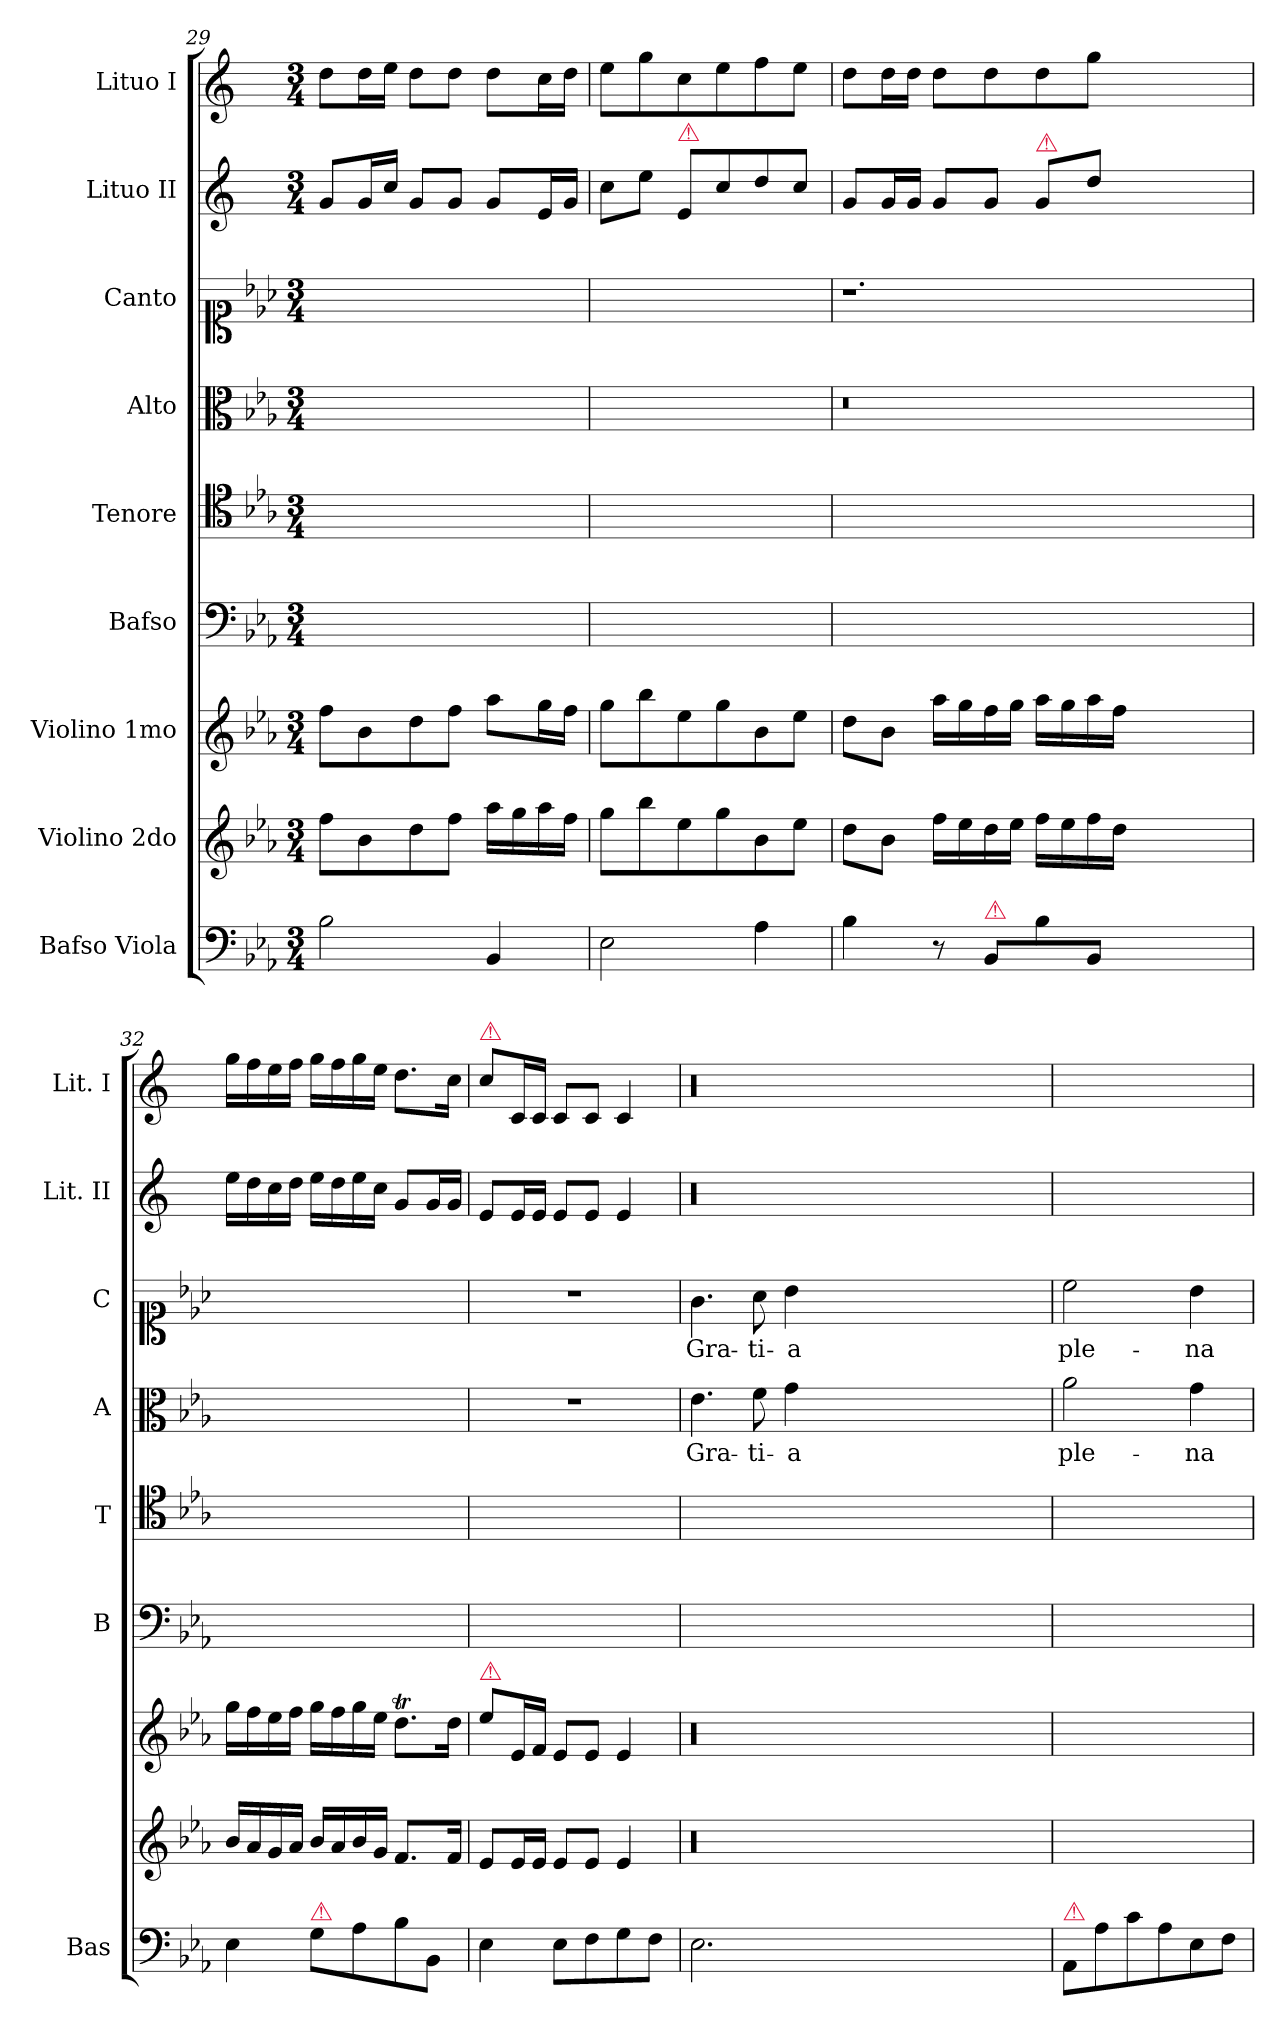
**kern	**kern	**kern	**kern	**kern	**kern	**text	**kern	**text	**kern	**kern
*part9	*part8	*part7	*part6	*part5	*part4	*part4	*part3	*part3	*part2	*part1
*staff9	*staff8	*staff7	*staff6	*staff5	*staff4	*staff4	*staff3	*staff3	*staff2	*staff1
*I"Bafso Viola	*I"Violino 2do	*I"Violino 1mo	*I"Bafso	*I"Tenore	*I"Alto	*	*I"Canto	*	*I"Lituo II	*I"Lituo I
*I'Bas	*	*	*I'B	*I'T	*I'A	*	*I'C	*	*I'Lit. II	*I'Lit. I
*clefF4	*clefG2	*clefG2	*clefF4	*clefC4	*clefC3	*	*clefC1	*	*clefG2	*clefG2
*	*	*	*	*	*	*	*	*	*ITrd-2c-3	*ITrd-2c-3
*k[b-e-a-]	*k[b-e-a-]	*k[b-e-a-]	*k[b-e-a-]	*k[b-e-a-]	*k[b-e-a-]	*	*k[b-e-a-]	*	*k[b-e-a-]	*k[b-e-a-]
*M3/4	*M3/4	*M3/4	*M3/4	*M3/4	*M3/4	*	*M3/4	*	*M3/4	*M3/4
=29	=29	=29	=29	=29	=29	=29	=29	=29	=29	=29
2B-\	8ff\L	8ff\L	2.ryy	2.ryy	2.ryy	.	2.ryy	.	8b-/L	8ff\L
.	8b-\	8b-\	.	.	.	.	.	.	16b-/L	16ff\L
.	.	.	.	.	.	.	.	.	16ee-/JJ	16gg\JJ
.	8dd\	8dd\	.	.	.	.	.	.	8b-/L	8ff\L
.	8ff\J	8ff\J	.	.	.	.	.	.	8b-/J	8ff\J
4BB-/	16aa-\LL	8aa-\L	.	.	.	.	.	.	8b-/L	8ff\L
.	16gg\	.	.	.	.	.	.	.	.	.
.	16aa-\	16gg\L	.	.	.	.	.	.	16g/L	16ee-\L
.	16ff\JJ	16ff\JJ	.	.	.	.	.	.	16b-/JJ	16ff\JJ
=30	=30	=30	=30	=30	=30	=30	=30	=30	=30	=30
2E-\	8gg\L	8gg\L	2.ryy	2.ryy	2.ryy	.	2.ryy	.	8ee-\L	8gg\L
.	8bb-\	8bb-\	.	.	.	.	.	.	8gg\J	8bb-\
!	!	!	!	!	!	!	!	!	!LO:TX:a:color=crimson:t=⚠	!
.	8ee-\	8ee-\	.	.	.	.	.	.	8g/L	8ee-\
.	8gg\	8gg\	.	.	.	.	.	.	8ee-\	8gg\
4A-\	8b-\	8b-\	.	.	.	.	.	.	8ff\	8aa-\
.	8ee-\J	8ee-\J	.	.	.	.	.	.	8ee-/J	8gg\J
=31	=31	=31	=31	=31	=31	=31	=31	=31	=31	=31
!	!	!	!	!	!LO:N:vis=0	!	!	!	!	!
4B-\	8dd\L	8dd\L	2.ryy	2.ryy	1.r	.	1.r	.	8b-/L	8ff\L
.	8b-\J	8b-\J	.	.	.	.	.	.	16b-/L	16ff\L
.	.	.	.	.	.	.	.	.	16b-/JJ	16ff\JJ
8r	16ff\LL	16aa-\LL	.	.	.	.	.	.	8b-/L	8ff\L
.	16ee-\	16gg\	.	.	.	.	.	.	.	.
!LO:TX:a:color=crimson:t=⚠	!	!	!	!	!	!	!	!	!	!
8BB-/L	16dd\	16ff\	.	.	.	.	.	.	8b-/J	8ff\
.	16ee-\JJ	16gg\JJ	.	.	.	.	.	.	.	.
!	!	!	!	!	!	!	!	!	!LO:TX:a:color=crimson:t=⚠	!
8B-\	16ff\LL	16aa-\LL	.	.	.	.	.	.	8b-/L	8ff\
.	16ee-\	16gg\	.	.	.	.	.	.	.	.
8BB-/J	16ff\	16aa-\	.	.	.	.	.	.	8ff\J	8bb-\J
.	16dd\JJ	16ff\JJ	.	.	.	.	.	.	.	.
2.ryy	2.ryy	2.ryy	2.ryy	2.ryy	.	.	.	.	2.ryy	2.ryy
=32	=32	=32	=32	=32	=32	=32	=32	=32	=32	=32
4E-\	16b-/LL	16gg\LL	2.ryy	2.ryy	2.ryy	.	2.ryy	.	16gg\LL	16bb-\LL
.	16a-/	16ff\	.	.	.	.	.	.	16ff\	16aa-\
.	16g/	16ee-\	.	.	.	.	.	.	16ee-\	16gg\
.	16a-/JJ	16ff\JJ	.	.	.	.	.	.	16ff\JJ	16aa-\JJ
!LO:TX:a:color=crimson:t=⚠	!	!	!	!	!	!	!	!	!	!
8G\L	16b-/LL	16gg\LL	.	.	.	.	.	.	16gg\LL	16bb-\LL
.	16a-/	16ff\	.	.	.	.	.	.	16ff\	16aa-\
8A-\	16b-/	16gg\	.	.	.	.	.	.	16gg\	16bb-\
.	16g/JJ	16ee-\JJ	.	.	.	.	.	.	16ee-\JJ	16gg\JJ
8B-\	8.f/L	8.ddt\L	.	.	.	.	.	.	8b-/L	8.ff\L
8BB-/J	.	.	.	.	.	.	.	.	16b-/L	.
.	16f/Jk	16dd\Jk	.	.	.	.	.	.	16b-/JJ	16ee-\Jk
=33	=33	=33	=33	=33	=33	=33	=33	=33	=33	=33
!	!	!	!	!	!	!	!	!	!	!LO:TX:a:color=crimson:t=⚠
!	!	!LO:TX:a:color=crimson:t=⚠	!	!	!	!	!	!	!	!
4E-\	8e-/L	8ee-\L	2.ryy	2.ryy	2.r	.	2.r	.	8g/L	8ee-\L
.	16e-/L	16e-/L	.	.	.	.	.	.	16g/L	16e-/L
.	16e-/JJ	16f/JJ	.	.	.	.	.	.	16g/JJ	16e-/JJ
8E-\L	8e-/L	8e-/L	.	.	.	.	.	.	8g/L	8e-/L
8F\	8e-/J	8e-/J	.	.	.	.	.	.	8g/J	8e-/J
8G\	4e-/	4e-/	.	.	.	.	.	.	4g/	4e-/
8F\J	.	.	.	.	.	.	.	.	.	.
=34	=34	=34	=34	=34	=34	=34	=34	=34	=34	=34
!	!LO:N:vis=00	!LO:N:vis=00	!	!	!	!	!	!	!LO:N:vis=00	!LO:N:vis=00
2.E-\	0.r	0.r	2.ryy	2.ryy	4.e-\	Gra-	4.g\	Gra-	0.r	0.r
.	.	.	.	.	8f\	-ti-	8a-\	-ti-	.	.
.	.	.	.	.	4g\	-a	4b-\	-a	.	.
0ryy	.	.	0ryy	0ryy	0ryy	.	0ryy	.	.	.
4ryy	.	.	4ryy	4ryy	4ryy	.	4ryy	.	.	.
=35	=35	=35	=35	=35	=35	=35	=35	=35	=35	=35
!LO:TX:a:color=crimson:t=⚠	!	!	!	!	!	!	!	!	!	!
8AA-/L	2.ryy	2.ryy	2.ryy	2.ryy	2a-\	ple-	2cc\	ple-	2.ryy	2.ryy
8A-\	.	.	.	.	.	.	.	.	.	.
8c\	.	.	.	.	.	.	.	.	.	.
8A-\	.	.	.	.	.	.	.	.	.	.
8E-\	.	.	.	.	4g\	-na	4b-\	-na	.	.
8F\J	.	.	.	.	.	.	.	.	.	.
=	=	=	=	=	=	=	=	=	=	=
*-	*-	*-	*-	*-	*-	*-	*-	*-	*-	*-
